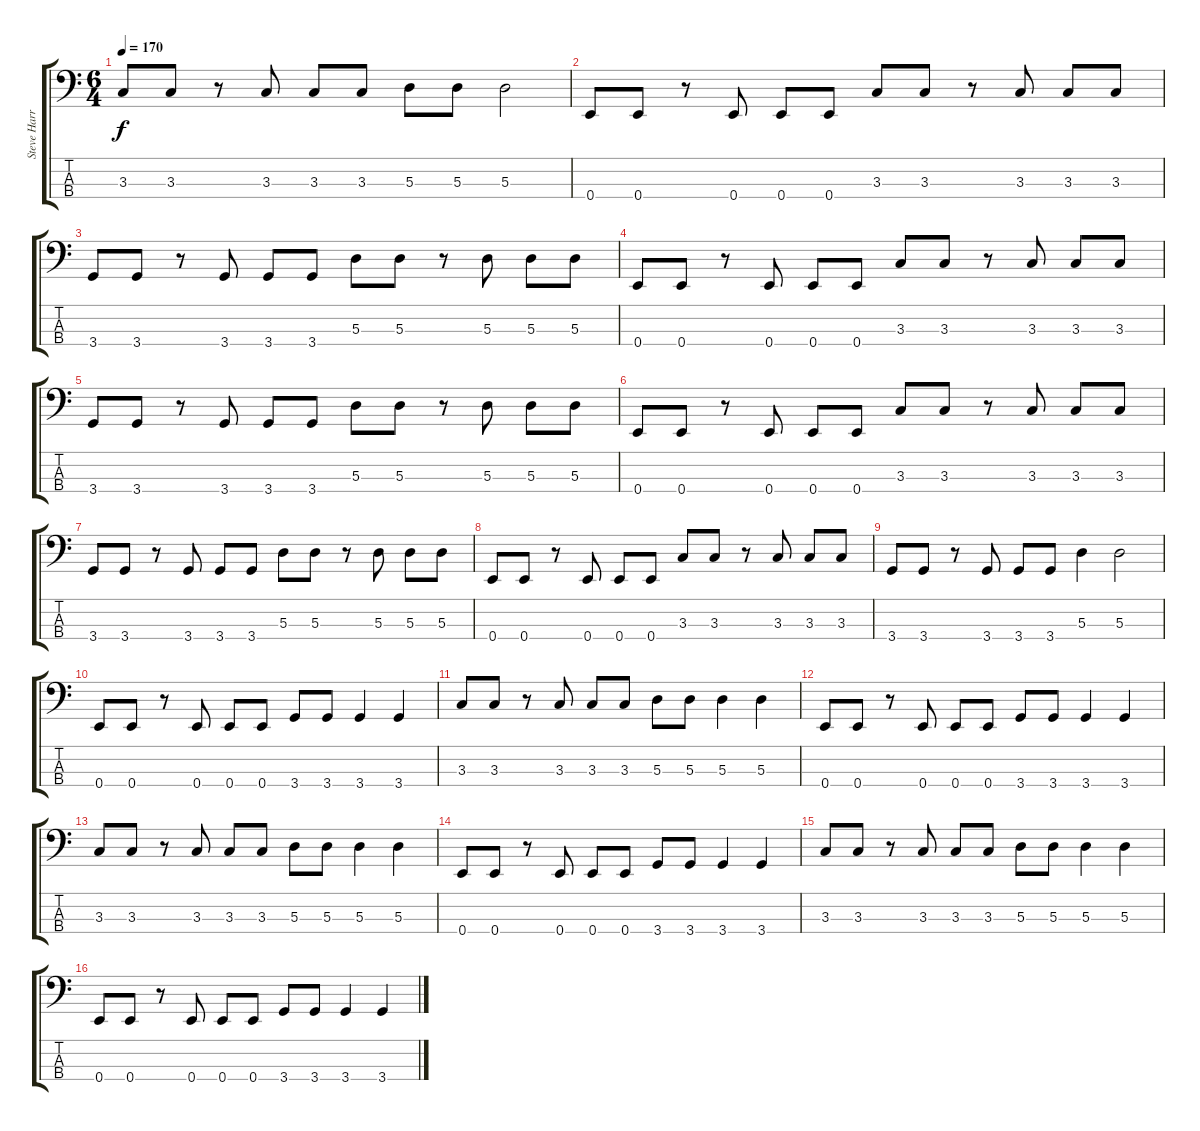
\track ("Steve Harris" "Steve Harr") {instrument electricbassfinger}
\staff {score tabs}
\tuning (G2 D2 A1 E1) {hide}
\ts (6 4)
\tempo 170
\clef f4
\ks c
3.3.8{dy f} 3.3.8 r.8 3.3.8 3.3.8 3.3.8 5.3.8 5.3.8 5.3.2 |
0.4.8 0.4.8 r.8 0.4.8 0.4.8 0.4.8 3.3.8 3.3.8 r.8 3.3.8 3.3.8 3.3.8 |
3.4.8 3.4.8 r.8 3.4.8 3.4.8 3.4.8 5.3.8 5.3.8 r.8 5.3.8 5.3.8 5.3.8 |
0.4.8 0.4.8 r.8 0.4.8 0.4.8 0.4.8 3.3.8 3.3.8 r.8 3.3.8 3.3.8 3.3.8 |
3.4.8 3.4.8 r.8 3.4.8 3.4.8 3.4.8 5.3.8 5.3.8 r.8 5.3.8 5.3.8 5.3.8 |
0.4.8 0.4.8 r.8 0.4.8 0.4.8 0.4.8 3.3.8 3.3.8 r.8 3.3.8 3.3.8 3.3.8 |
3.4.8 3.4.8 r.8 3.4.8 3.4.8 3.4.8 5.3.8 5.3.8 r.8 5.3.8 5.3.8 5.3.8 |
0.4.8 0.4.8 r.8 0.4.8 0.4.8 0.4.8 3.3.8 3.3.8 r.8 3.3.8 3.3.8 3.3.8 |
3.4.8 3.4.8 r.8 3.4.8 3.4.8 3.4.8 5.3.4 5.3.2 |
0.4.8 0.4.8 r.8 0.4.8 0.4.8 0.4.8 3.4.8 3.4.8 3.4.4 3.4.4 |
3.3.8 3.3.8 r.8 3.3.8 3.3.8 3.3.8 5.3.8 5.3.8 5.3.4 5.3.4 |
0.4.8 0.4.8 r.8 0.4.8 0.4.8 0.4.8 3.4.8 3.4.8 3.4.4 3.4.4 |
3.3.8 3.3.8 r.8 3.3.8 3.3.8 3.3.8 5.3.8 5.3.8 5.3.4 5.3.4 |
0.4.8 0.4.8 r.8 0.4.8 0.4.8 0.4.8 3.4.8 3.4.8 3.4.4 3.4.4 |
3.3.8 3.3.8 r.8 3.3.8 3.3.8 3.3.8 5.3.8 5.3.8 5.3.4 5.3.4 |
0.4.8 0.4.8 r.8 0.4.8 0.4.8 0.4.8 3.4.8 3.4.8 3.4.4 3.4.4
